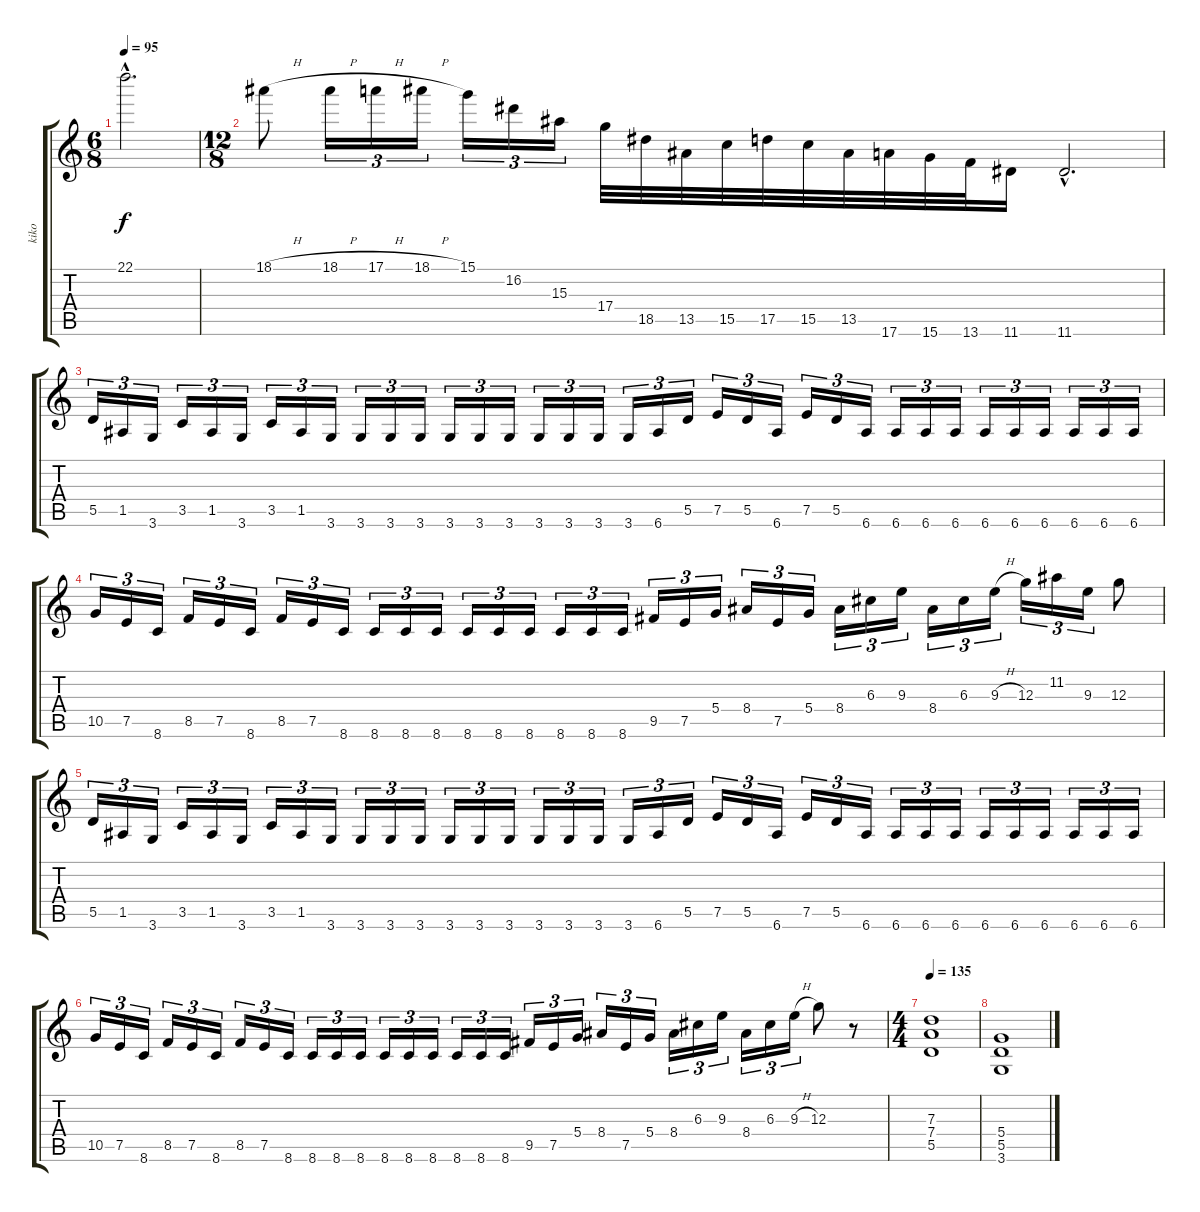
\track ("kiko" "kiko") {instrument distortionguitar}
\staff {score tabs}
\tuning (E4 B3 G3 D3 A2 E2) {hide}
\ts (6 8)
\tempo 95
\clef g2
\ks c
22.1{hac}.2{d dy f} |
\ts (12 8)
18.1{h}.8 18.1{h}.16{tu (3 2)} 17.1{h}.16{tu (3 2)} 18.1{h}.16{tu (3 2)} 15.1.16{tu (3 2)} 16.2.16{tu (3 2)} 15.3.16{tu (3 2)} 17.4.32 18.5.32 13.5.32 15.5.32 17.5.32 15.5.32 13.5.32 17.6.32 15.6.32 13.6.32 11.6.16 11.6{hac}.2{d} |
5.5.16{tu (3 2)} 1.5.16{tu (3 2)} 3.6.16{tu (3 2)} 3.5.16{tu (3 2)} 1.5.16{tu (3 2)} 3.6.16{tu (3 2)} 3.5.16{tu (3 2)} 1.5.16{tu (3 2)} 3.6.16{tu (3 2)} 3.6.16{tu (3 2)} 3.6.16{tu (3 2)} 3.6.16{tu (3 2)} 3.6.16{tu (3 2)} 3.6.16{tu (3 2)} 3.6.16{tu (3 2)} 3.6.16{tu (3 2)} 3.6.16{tu (3 2)} 3.6.16{tu (3 2)} 3.6.16{tu (3 2)} 6.6.16{tu (3 2)} 5.5.16{tu (3 2)} 7.5.16{tu (3 2)} 5.5.16{tu (3 2)} 6.6.16{tu (3 2)} 7.5.16{tu (3 2)} 5.5.16{tu (3 2)} 6.6.16{tu (3 2)} 6.6.16{tu (3 2)} 6.6.16{tu (3 2)} 6.6.16{tu (3 2)} 6.6.16{tu (3 2)} 6.6.16{tu (3 2)} 6.6.16{tu (3 2)} 6.6.16{tu (3 2)} 6.6.16{tu (3 2)} 6.6.16{tu (3 2)} |
10.5.16{tu (3 2)} 7.5.16{tu (3 2)} 8.6.16{tu (3 2)} 8.5.16{tu (3 2)} 7.5.16{tu (3 2)} 8.6.16{tu (3 2)} 8.5.16{tu (3 2)} 7.5.16{tu (3 2)} 8.6.16{tu (3 2)} 8.6.16{tu (3 2)} 8.6.16{tu (3 2)} 8.6.16{tu (3 2)} 8.6.16{tu (3 2)} 8.6.16{tu (3 2)} 8.6.16{tu (3 2)} 8.6.16{tu (3 2)} 8.6.16{tu (3 2)} 8.6.16{tu (3 2)} 9.5.16{tu (3 2)} 7.5.16{tu (3 2)} 5.4.16{tu (3 2)} 8.4.16{tu (3 2)} 7.5.16{tu (3 2)} 5.4.16{tu (3 2)} 8.4.16{tu (3 2)} 6.3.16{tu (3 2)} 9.3.16{tu (3 2)} 8.4.16{tu (3 2)} 6.3.16{tu (3 2)} 9.3{h}.16{tu (3 2)} 12.3.16{tu (3 2)} 11.2.16{tu (3 2)} 9.3.16{tu (3 2)} 12.3.8 |
5.5.16{tu (3 2)} 1.5.16{tu (3 2)} 3.6.16{tu (3 2)} 3.5.16{tu (3 2)} 1.5.16{tu (3 2)} 3.6.16{tu (3 2)} 3.5.16{tu (3 2)} 1.5.16{tu (3 2)} 3.6.16{tu (3 2)} 3.6.16{tu (3 2)} 3.6.16{tu (3 2)} 3.6.16{tu (3 2)} 3.6.16{tu (3 2)} 3.6.16{tu (3 2)} 3.6.16{tu (3 2)} 3.6.16{tu (3 2)} 3.6.16{tu (3 2)} 3.6.16{tu (3 2)} 3.6.16{tu (3 2)} 6.6.16{tu (3 2)} 5.5.16{tu (3 2)} 7.5.16{tu (3 2)} 5.5.16{tu (3 2)} 6.6.16{tu (3 2)} 7.5.16{tu (3 2)} 5.5.16{tu (3 2)} 6.6.16{tu (3 2)} 6.6.16{tu (3 2)} 6.6.16{tu (3 2)} 6.6.16{tu (3 2)} 6.6.16{tu (3 2)} 6.6.16{tu (3 2)} 6.6.16{tu (3 2)} 6.6.16{tu (3 2)} 6.6.16{tu (3 2)} 6.6.16{tu (3 2)} |
10.5.16{tu (3 2)} 7.5.16{tu (3 2)} 8.6.16{tu (3 2)} 8.5.16{tu (3 2)} 7.5.16{tu (3 2)} 8.6.16{tu (3 2)} 8.5.16{tu (3 2)} 7.5.16{tu (3 2)} 8.6.16{tu (3 2)} 8.6.16{tu (3 2)} 8.6.16{tu (3 2)} 8.6.16{tu (3 2)} 8.6.16{tu (3 2)} 8.6.16{tu (3 2)} 8.6.16{tu (3 2)} 8.6.16{tu (3 2)} 8.6.16{tu (3 2)} 8.6.16{tu (3 2)} 9.5.16{tu (3 2)} 7.5.16{tu (3 2)} 5.4.16{tu (3 2)} 8.4.16{tu (3 2)} 7.5.16{tu (3 2)} 5.4.16{tu (3 2)} 8.4.16{tu (3 2)} 6.3.16{tu (3 2)} 9.3.16{tu (3 2)} 8.4.16{tu (3 2)} 6.3.16{tu (3 2)} 9.3{h}.16{tu (3 2)} 12.3.8 r.8 |
\ts (4 4)
\tempo 141
\tempo 135
(7.3 7.4 5.5).1 |
(5.4 5.5 3.6).1
